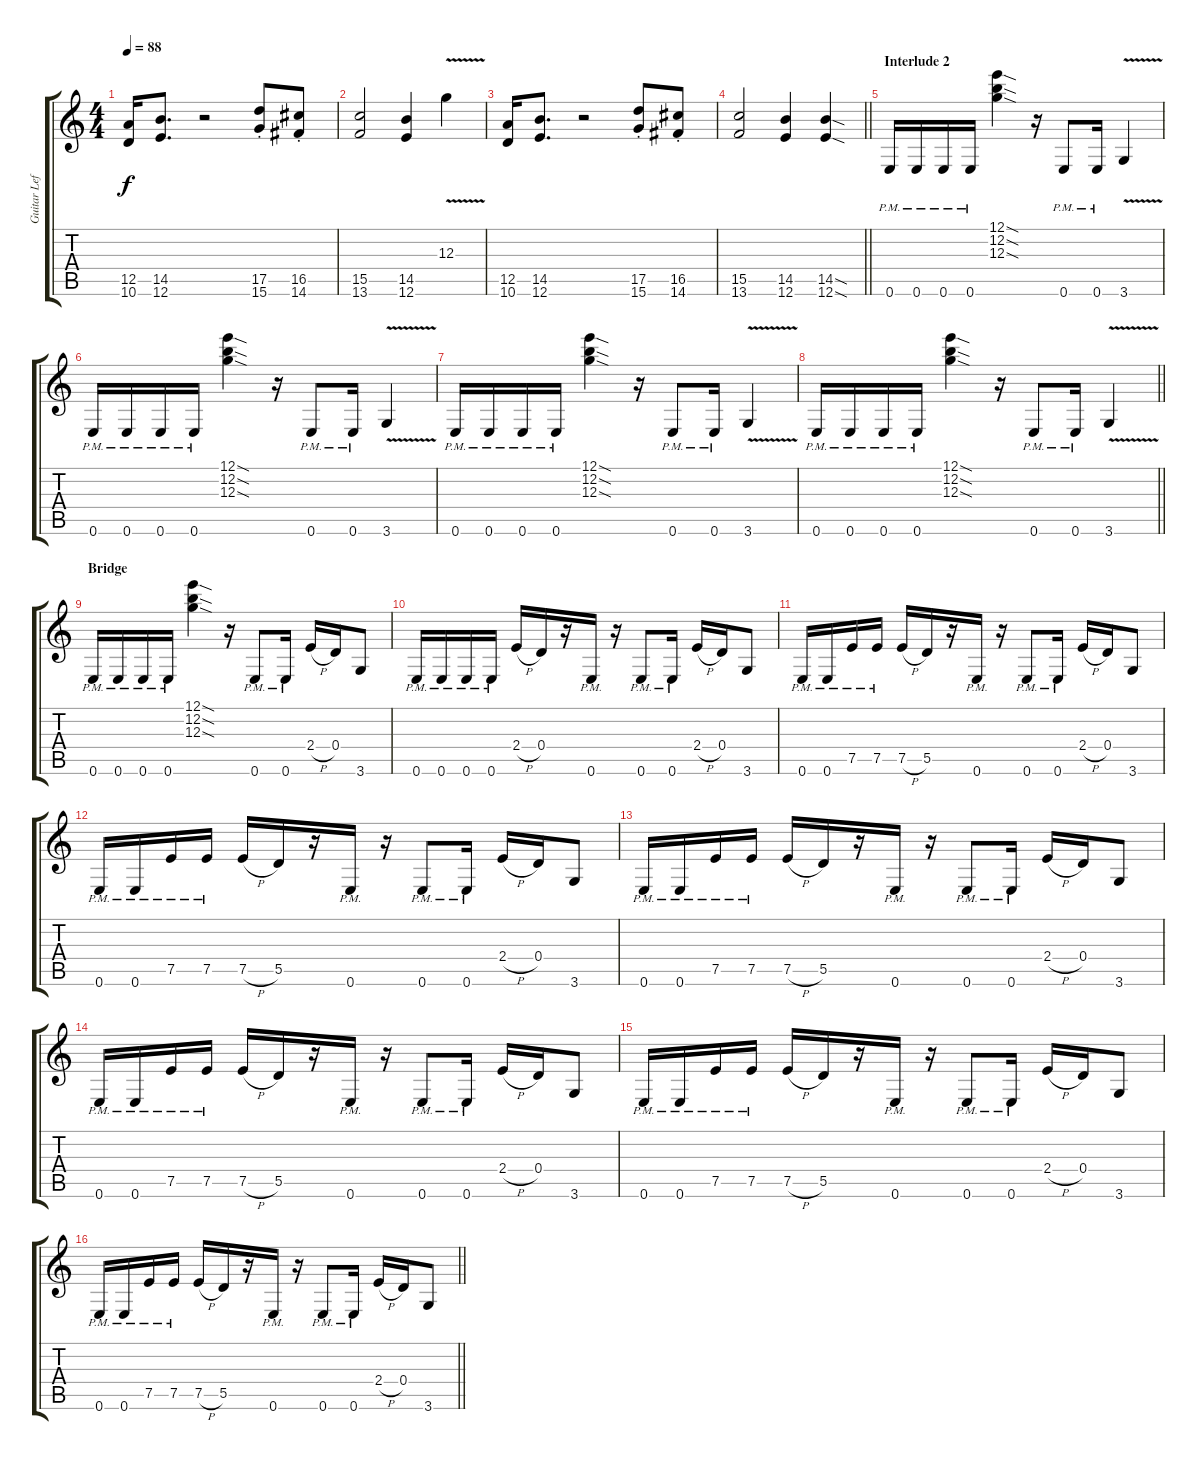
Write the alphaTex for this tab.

\track ("Guitar Left" "Guitar Lef") {instrument distortionguitar}
\staff {score tabs}
\tuning (E4 B3 G3 D3 A2 E2) {hide}
\ts (4 4)
\tempo 88
\clef g2
\ks c
(12.5 10.6).16{dy f} (14.5 12.6).8{d} r.2 (17.5{st} 15.6{st}).8 (16.5{st} 14.6{st}).8 |
(15.5 13.6).2 (14.5 12.6).4 12.3{v}.4 |
(12.5 10.6).16 (14.5 12.6).8{d} r.2 (17.5{st} 15.6{st}).8 (16.5{st} 14.6{st}).8 |
\barLineRight lightlight
(15.5 13.6).2 (14.5 12.6).4 (14.5{sod} 12.6{sod}).4 |
\section ("" "Interlude 2")
0.6{pm}.16 0.6{pm}.16 0.6{pm}.16 0.6{pm}.16 (12.1{sod} 12.2{sod} 12.3{sod}).4 r.16 0.6{pm}.8 0.6{pm}.16 3.6{v}.4 |
0.6{pm}.16 0.6{pm}.16 0.6{pm}.16 0.6{pm}.16 (12.1{sod} 12.2{sod} 12.3{sod}).4 r.16 0.6{pm}.8 0.6{pm}.16 3.6{v}.4 |
0.6{pm}.16 0.6{pm}.16 0.6{pm}.16 0.6{pm}.16 (12.1{sod} 12.2{sod} 12.3{sod}).4 r.16 0.6{pm}.8 0.6{pm}.16 3.6{v}.4 |
\barLineRight lightlight
0.6{pm}.16 0.6{pm}.16 0.6{pm}.16 0.6{pm}.16 (12.1{sod} 12.2{sod} 12.3{sod}).4 r.16 0.6{pm}.8 0.6{pm}.16 3.6{v}.4 |
\section ("" "Bridge")
0.6{pm}.16 0.6{pm}.16 0.6{pm}.16 0.6{pm}.16 (12.1{sod} 12.2{sod} 12.3{sod}).4 r.16 0.6{pm}.8 0.6{pm}.16 2.4{h}.16 0.4.16 3.6.8 |
0.6{pm}.16 0.6{pm}.16 0.6{pm}.16 0.6{pm}.16 2.4{h}.16 0.4.16 r.16 0.6{pm}.16 r.16 0.6{pm}.8 0.6{pm}.16 2.4{h}.16 0.4.16 3.6.8 |
0.6{pm}.16 0.6{pm}.16 7.5{pm}.16 7.5{pm}.16 7.5{h}.16 5.5.16 r.16 0.6{pm}.16 r.16 0.6{pm}.8 0.6{pm}.16 2.4{h}.16 0.4.16 3.6.8 |
0.6{pm}.16 0.6{pm}.16 7.5{pm}.16 7.5{pm}.16 7.5{h}.16 5.5.16 r.16 0.6{pm}.16 r.16 0.6{pm}.8 0.6{pm}.16 2.4{h}.16 0.4.16 3.6.8 |
0.6{pm}.16 0.6{pm}.16 7.5{pm}.16 7.5{pm}.16 7.5{h}.16 5.5.16 r.16 0.6{pm}.16 r.16 0.6{pm}.8 0.6{pm}.16 2.4{h}.16 0.4.16 3.6.8 |
0.6{pm}.16 0.6{pm}.16 7.5{pm}.16 7.5{pm}.16 7.5{h}.16 5.5.16 r.16 0.6{pm}.16 r.16 0.6{pm}.8 0.6{pm}.16 2.4{h}.16 0.4.16 3.6.8 |
0.6{pm}.16 0.6{pm}.16 7.5{pm}.16 7.5{pm}.16 7.5{h}.16 5.5.16 r.16 0.6{pm}.16 r.16 0.6{pm}.8 0.6{pm}.16 2.4{h}.16 0.4.16 3.6.8 |
\barLineRight lightlight
0.6{pm}.16 0.6{pm}.16 7.5{pm}.16 7.5{pm}.16 7.5{h}.16 5.5.16 r.16 0.6{pm}.16 r.16 0.6{pm}.8 0.6{pm}.16 2.4{h}.16 0.4.16 3.6.8
